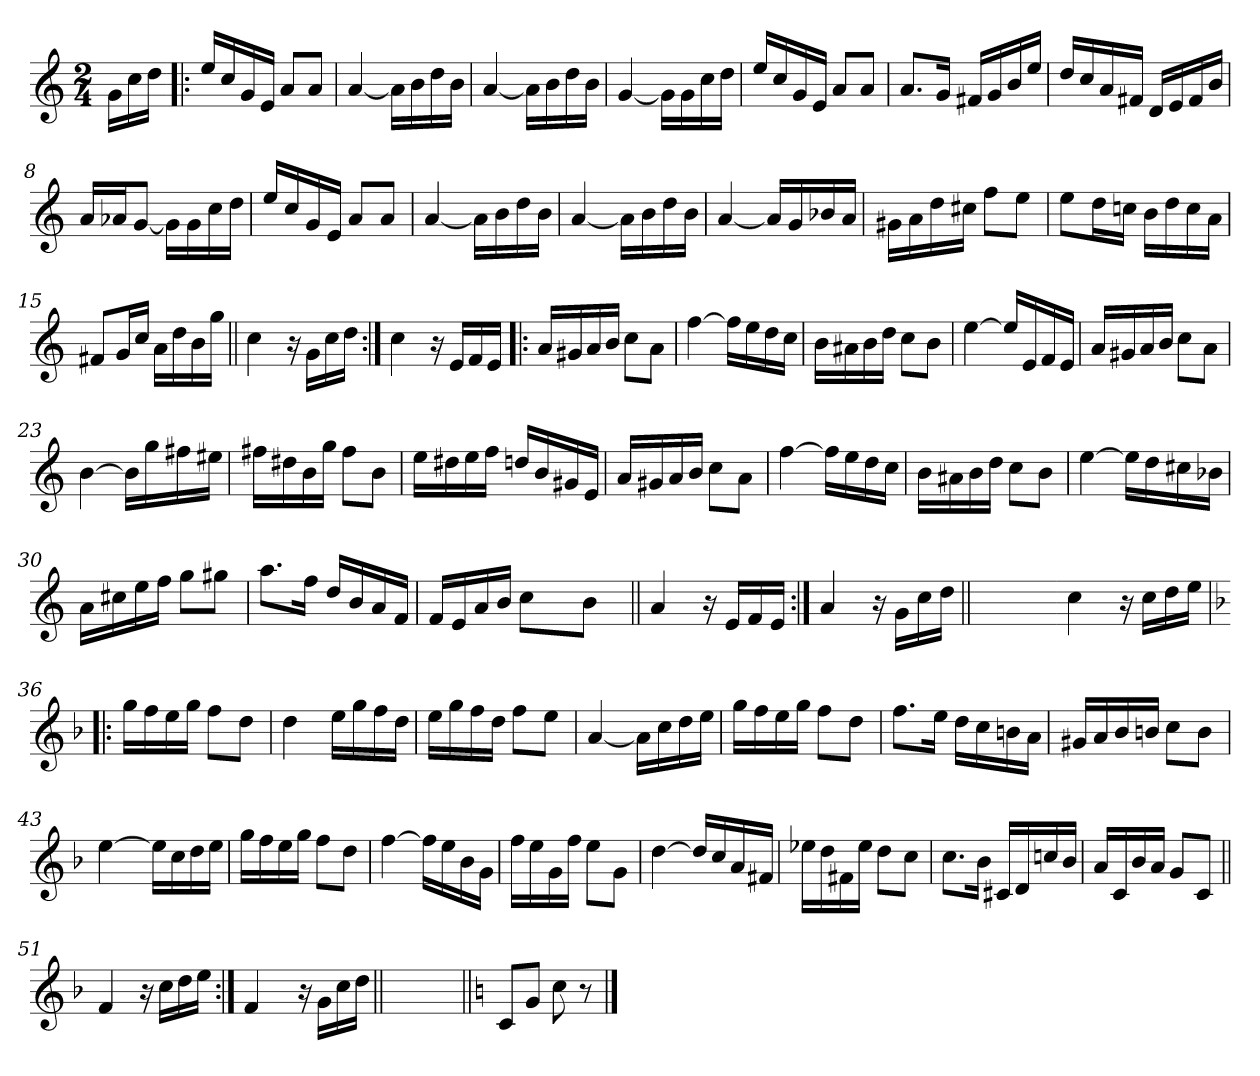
**kern
*part1
*staff1
*clefG2
*k[]
*C:
*M2/4
=
16g\LL
16cc\
16dd\JJ
=1!|:
16ee/LL
16cc/
16g/
16e/JJ
8a/L
8a/J
=2
[4a/
16a\LL]
16b\
16dd\
16b\JJ
=3
[4a/
16a\LL]
16b\
16dd\
16b\JJ
=4
[4g/
16g\LL]
16g\
16cc\
16dd\JJ
=5
16ee/LL
16cc/
16g/
16e/JJ
8a/L
8a/J
!!LO:LB:g=z
=6
8.a/L
16g/Jk
16f#X/LL
16g/
16b/
16ee/JJ
=7
16dd/LL
16cc/
16a/
16f#X/JJ
16d/LL
16e/
16f#/
16b/JJ
=8
16a/LL
16a-X/J
[8g/J
16g\LL]
16g\
16cc\
16dd\JJ
=9
16ee/LL
16cc/
16g/
16e/JJ
8a/L
8a/J
=10
[4a/
16a\LL]
16b\
16dd\
16b\JJ
!!LO:LB:g=z
=11
[4a/
16a\LL]
16b\
16dd\
16b\JJ
=12
[4a/
16a/LL]
16g/
16b-X/
16a/JJ
=13
16g#X\LL
16a\
16dd\
16cc#X\JJ
8ff\L
8ee\J
=14
8ee\L
16dd\L
16ccn\JJ
16b\LL
16dd\
16cc\
16a\JJ
=15
8f#X/L
16g/L
16cc/JJ
16a\LL
16dd\
16b\
16gg\JJ
!!LO:LB:g=z
=16||
4cc\
16r
16g\LL
16cc\
16dd\JJ
=17:|!
4cc\
16r
16e/LL
16f/
16e/JJ
=18!|:
16a/LL
16g#X/
16a/
16b/JJ
8cc\L
8a\J
=19
[4ff\
16ff\LL]
16ee\
16dd\
16cc\JJ
=20
16b\LL
16a#X\
16b\
16dd\JJ
8cc\L
8b\J
!!LO:LB:g=z
=21
[4ee\
16ee/LL]
16e/
16f/
16e/JJ
=22
16a/LL
16g#X/
16a/
16b/JJ
8cc\L
8a\J
=23
[4b\
16b\LL]
16gg\
16ff#X\
16ee#X\JJ
=24
16ff#X\LL
16dd#X\
16b\
16gg\JJ
8ff#\L
8b\J
=25
16ee\LL
16dd#X\
16ee\
16ff\JJ
16ddn/LL
16b/
16g#X/
16e/JJ
!!LO:LB:g=z
=26
16a/LL
16g#X/
16a/
16b/JJ
8cc\L
8a\J
=27
[4ff\
16ff\LL]
16ee\
16dd\
16cc\JJ
=28
16b\LL
16a#X\
16b\
16dd\JJ
8cc\L
8b\J
=29
[4ee\
16ee\LL]
16dd\
16cc#X\
16b-X\JJ
=30
16a\LL
16cc#X\
16ee\
16ff\JJ
8gg\L
8gg#X\J
!!LO:LB:g=z
=31
8.aa\L
16ff\Jk
16dd/LL
16b/
16a/
16f/JJ
=32
*^
16f/LL	8ryy
16e/	.
16a/	8rcyy
16b/JJ	.
8cc\L	36rcyy
.	36rcyy
.	36rcyy
.	36rcyy
.	36rcyy
8b\J	.
.	36rcyy
.	12ryy
*v	*v
=33||
4a/
16r
16e/LL
16f/
16e/JJ
=34:|!
4a/
16r
16g\LL
16cc\
16dd\JJ
=34X1||
*stria0
2ryy
!!LO:LB:g=z
=35-
*stria5
4cc\
16r
16cc\LL
16dd\
16ee\JJ
=36!|:
*k[b-]
*F:
16gg\LL
16ff\
16ee\
16gg\JJ
8ff\L
8dd\J
=37
4dd\
16ee\LL
16gg\
16ff\
16dd\JJ
=38
16ee\LL
16gg\
16ff\
16dd\JJ
8ff\L
8ee\J
=39
[4a/
16a\LL]
16cc\
16dd\
16ee\JJ
!!LO:LB:g=z
=40
16gg\LL
16ff\
16ee\
16gg\JJ
8ff\L
8dd\J
=41
8.ff\L
16ee\Jk
16dd\LL
16cc\
16bn\
16a\JJ
=42
16g#X/LL
16a/
16b-/
16bn/JJ
8cc\L
8b\J
=43
*^
[>4ee\	8ryy
.	8ryy
16ee\LL]	4ryy
16cc\	.
16dd\	.
16ee\JJ	.
*v	*v
=44
16gg\LL
16ff\
16ee\
16gg\JJ
8ff\L
8dd\J
!!LO:PB:g=z
=45
[4ff\
16ff\LL]
16ee\
16b-\
16g\JJ
=46
16ff\LL
16ee\
16g\
16ff\JJ
8ee\L
8g\J
=47
[4dd\
16dd/LL]
16cc/
16a/
16f#X/JJ
=48
16ee-X\LL
16dd\
16f#X\
16ee-\JJ
8dd\L
8cc\J
=49
8.cc\L
16b-\Jk
16c#X/LL
16d/
16ccn/
16b-/JJ
!!LO:LB:g=z
=50
16a/LL
16c/
16b-/
16a/JJ
8g/L
8c/J
=51||
4f/
16r
16cc\LL
16dd\
16ee\JJ
=52:|!
*^
4f/	8ryy
.	8ryy
16r	4ryy
16g\LL	.
16cc\	.
16dd\JJ	.
*v	*v
=52X2||
*stria0
2ryy
=53||
*stria5
*k[]
*C:
8c/L
8g/J
8cc\
8r
==
*-
